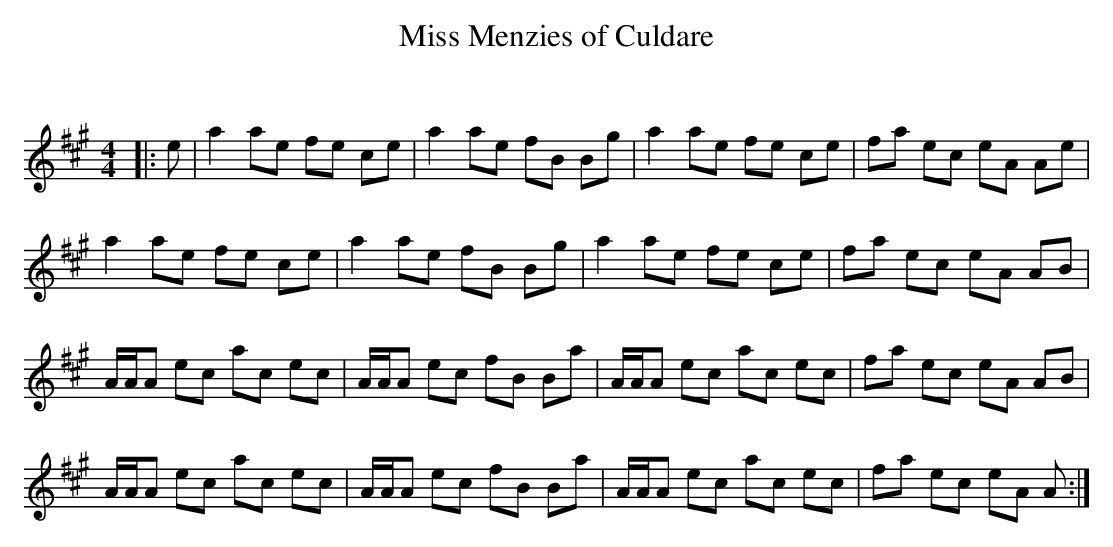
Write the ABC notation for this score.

X:1
T: Miss Menzies of Culdare
C:
Q: 232
K:A
M:4/4
L:1/8
|:e|a2 ae fe ce|a2 ae fB Bg|a2 ae fe ce|fa ec eA Ae|
a2 ae fe ce|a2 ae fB Bg|a2 ae fe ce|fa ec eA AB|
A1/2A1/2A ec ac ec|A1/2A1/2A ec fB Ba|A1/2A1/2A ec ac ec|fa ec eA AB|
A1/2A1/2A ec ac ec|A1/2A1/2A ec fB Ba|A1/2A1/2A ec ac ec|fa ec eA A:|
